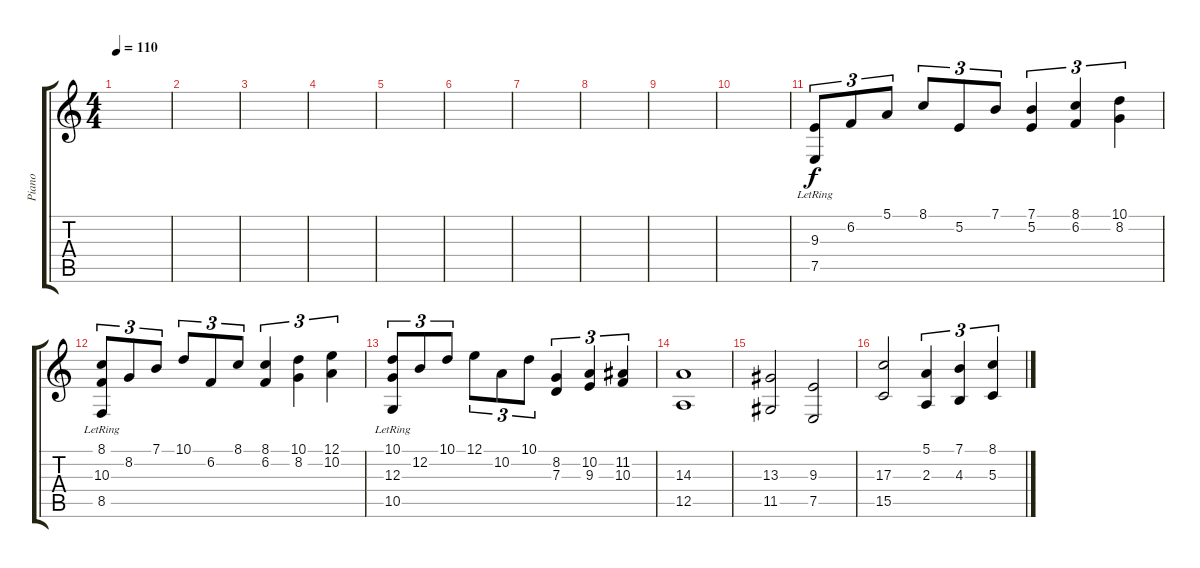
\track ("Piano" "Piano") {instrument brightacousticpiano}
\staff {score tabs}
\tuning (E4 B3 G3 D3 A2 E2) {hide}
\ts (4 4)
\tempo 110
\clef g2
\ks c
|
|
|
|
|
|
|
|
|
|
(9.3{lr} 7.5{lr}).8{tu (3 2)} 6.2.8{tu (3 2)} 5.1.8{tu (3 2)} 8.1.8{tu (3 2)} 5.2.8{tu (3 2)} 7.1.8{tu (3 2)} (7.1 5.2).4{tu (3 2)} (8.1 6.2).4{tu (3 2)} (10.1 8.2).4{tu (3 2)} |
(8.1 10.3{lr} 8.5{lr}).8{tu (3 2)} 8.2.8{tu (3 2)} 7.1.8{tu (3 2)} 10.1.8{tu (3 2)} 6.2.8{tu (3 2)} 8.1.8{tu (3 2)} (8.1 6.2).4{tu (3 2)} (10.1 8.2).4{tu (3 2)} (12.1 10.2).4{tu (3 2)} |
(10.1 12.3{lr} 10.5{lr}).8{tu (3 2)} 12.2.8{tu (3 2)} 10.1.8{tu (3 2)} 12.1.8{tu (3 2)} 10.2.8{tu (3 2)} 10.1.8{tu (3 2)} (8.2 7.3).4{tu (3 2)} (10.2 9.3).4{tu (3 2)} (11.2 10.3).4{tu (3 2)} |
(14.3 12.5).1 |
(13.3 11.5).2 (9.3 7.5).2 |
(17.3 15.5).2 (5.1 2.3).4{tu (3 2)} (7.1 4.3).4{tu (3 2)} (8.1 5.3).4{tu (3 2)}
